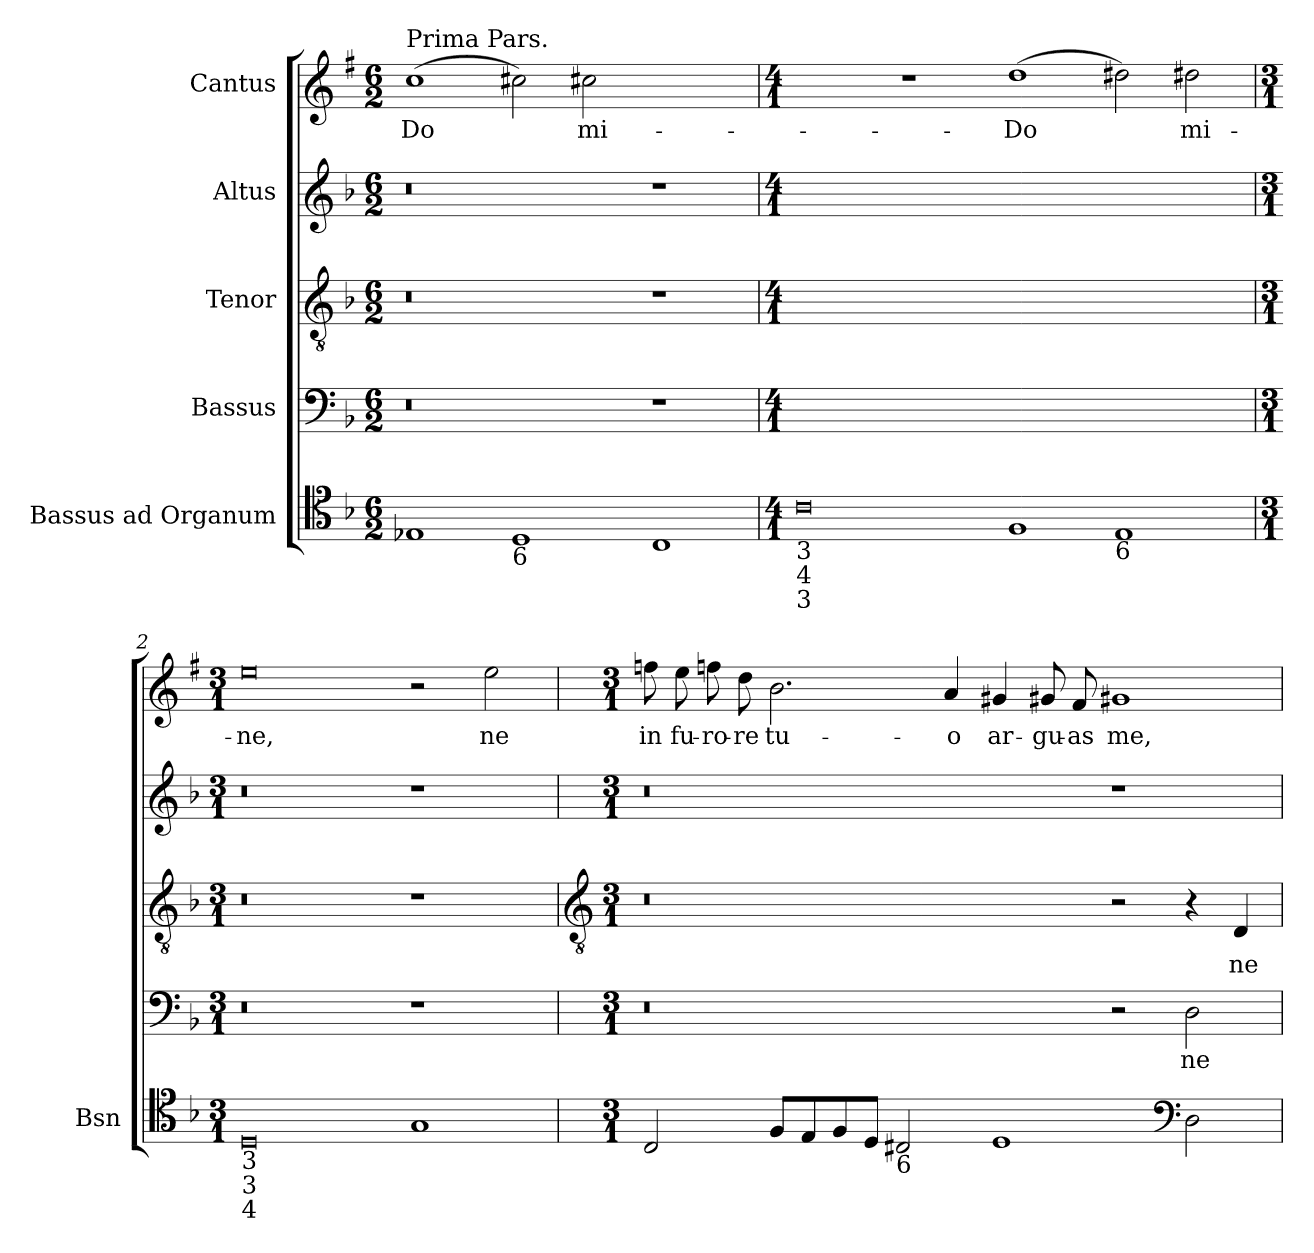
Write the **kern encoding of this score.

**kern	**kern	**text	**kern	**text	**kern	**kern	**text
*part5	*part4	*part4	*part3	*part3	*part2	*part1	*part1
*staff5	*staff4	*staff4	*staff3	*staff3	*staff2	*staff1	*staff1
*I"Bassus ad Organum	*I"Bassus	*	*I"Tenor	*	*I"Altus	*I"Cantus	*
*I'Bsn	*	*	*	*	*	*	*
*clefC4	*clefF4	*	*clefGv2	*	*clefG2	*clefG2	*
*	*	*	*	*	*	*ITrd1c2	*
*k[b-]	*k[b-]	*	*k[b-]	*	*k[b-]	*k[b-]	*
*F:	*F:	*	*F:	*	*F:	*F:	*
*M6/2	*M6/2	*	*M6/2	*	*M6/2	*M6/2	*
=	=	=	=	=	=	=	=
!	!	!	!	!	!	!LO:TX:a:t=Prima Pars.	!
!	!	!	!	!	!	!	!LO:LY:b
1E-X	0r	.	0r	.	0r	(>1b-	Do
!LO:TX:b:t=6	!	!	!	!	!	!	!
1D	.	.	.	.	.	2bn)	.
!	!	!	!	!	!	!	!LO:LY:b
.	.	.	.	.	.	2bn	mi-
!	!	!	!	!	!	!	!LO:LY:b
1C	1r	.	1r	.	1r	[1ccyy	-ne,
=1	=1	=1	=1	=1	=1	=1	=1
*M4/1	*M4/1	*	*M4/1	*	*M4/1	*M4/1	*
!LO:TX:b:t=3	!	!	!	!	!	!	!
!LO:TX:b:t=4	!	!	!	!	!	!	!
!LO:TX:b:t=3	!	!	!	!	!	!	!
0c	00ryy	.	00ryy	.	00ryy	1ccyy]	.
.	.	.	.	.	.	1r	.
!	!	!	!	!	!	!	!LO:LY:b
1F	.	.	.	.	.	(>1cc	Do
!LO:TX:b:t=6	!	!	!	!	!	!	!
1E	.	.	.	.	.	2cc#X)	.
!	!	!	!	!	!	!	!LO:LY:b
.	.	.	.	.	.	2cc#X	mi-
=2	=2	=2	=2	=2	=2	=2	=2
*M3/1	*M3/1	*	*M3/1	*	*M3/1	*M3/1	*
!LO:TX:b:t=3	!	!	!	!	!	!	!
!LO:TX:b:t=3	!	!	!	!	!	!	!
!LO:TX:b:t=4	!	!	!	!	!	!	!
!	!	!	!	!	!	!	!LO:LY:b
0D	0r	.	0r	.	0r	0dd	-ne,
1G	1r	.	1r	.	1r	2r	.
!	!	!	!	!	!	!	!LO:LY:b
.	.	.	.	.	.	2dd	ne
!!LO:LB:g=z
=3	=3	=3	=3	=3	=3	=3	=3
*	*	*	*clefGv2	*	*	*	*
*M3/1	*M3/1	*	*M3/1	*	*M3/1	*M3/1	*
!	!	!	!	!	!	!	!LO:LY:b
2C	0r	.	0r	.	0r	8ee-X	in
!	!	!	!	!	!	!	!LO:LY:b
.	.	.	.	.	.	8dd	fu-
!	!	!	!	!	!	!	!LO:LY:b
.	.	.	.	.	.	8ee-X	-ro-
!	!	!	!	!	!	!	!LO:LY:b
.	.	.	.	.	.	8cc	-re
!	!	!	!	!	!	!	!LO:LY:b
8FL	.	.	.	.	.	2.a	tu-
8E	.	.	.	.	.	.	.
8F	.	.	.	.	.	.	.
8DJ	.	.	.	.	.	.	.
!LO:TX:b:t=6	!	!	!	!	!	!	!
2C#X	.	.	.	.	.	.	.
!	!	!	!	!	!	!	!LO:LY:b
.	.	.	.	.	.	4g	-o
!	!	!	!	!	!	!	!LO:LY:b
1D	.	.	.	.	.	4f#X	ar-
!	!	!	!	!	!	!	!LO:LY:b
.	.	.	.	.	.	8f#X	-gu-
!	!	!	!	!	!	!	!LO:LY:b
.	.	.	.	.	.	8e	-as
!	!	!	!	!	!	!	!LO:LY:b
.	2r	.	2r	.	1r	1f#X	me,
*clefF4	*	*	*	*	*	*	*
!	!	!LO:LY:b	!	!	!	!	!
2D	2D	ne-	4r	.	.	.	.
!	!	!	!	!LO:LY:b	!	!	!
.	.	.	4D	ne-	.	.	.
=	=	=	=	=	=	=	=
*-	*-	*-	*-	*-	*-	*-	*-
